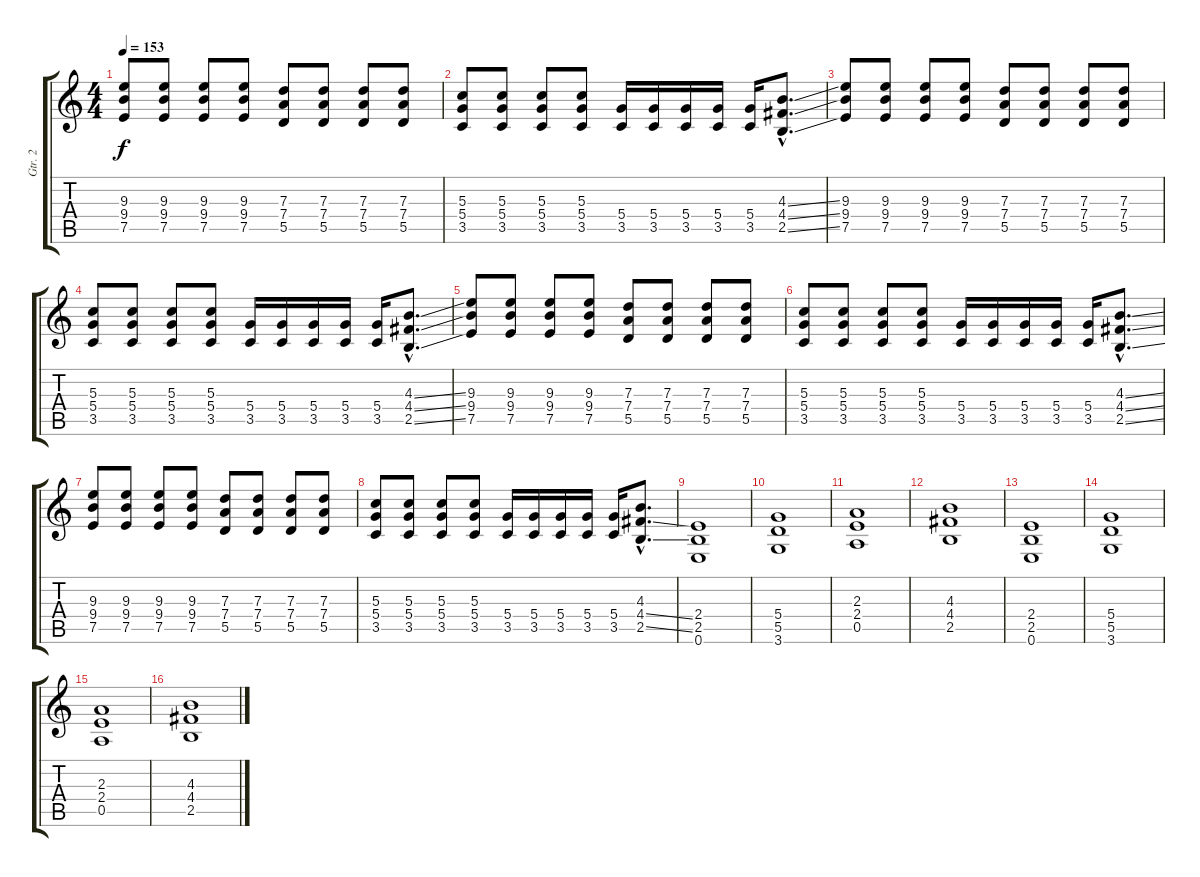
\track ("Gtr. 2" "Gtr. 2") {instrument distortionguitar}
\staff {score tabs}
\tuning (E4 B3 G3 D3 A2 E2) {hide}
\ts (4 4)
\tempo 153
\clef g2
\ks c
(9.3 9.4 7.5).8{dy f} (9.3 9.4 7.5).8 (9.3 9.4 7.5).8 (9.3 9.4 7.5).8 (7.3 7.4 5.5).8 (7.3 7.4 5.5).8 (7.3 7.4 5.5).8 (7.3 7.4 5.5).8 |
(5.3 5.4 3.5).8 (5.3 5.4 3.5).8 (5.3 5.4 3.5).8 (5.3 5.4 3.5).8 (5.4 3.5).16{instrument electricguitarmuted} (5.4 3.5).16 (5.4 3.5).16 (5.4 3.5).16 (5.4 3.5).16 (4.3{ss hac} 4.4{ss hac} 2.5{ss hac}).8{d instrument distortionguitar} |
(9.3 9.4 7.5).8 (9.3 9.4 7.5).8 (9.3 9.4 7.5).8 (9.3 9.4 7.5).8 (7.3 7.4 5.5).8 (7.3 7.4 5.5).8 (7.3 7.4 5.5).8 (7.3 7.4 5.5).8 |
(5.3 5.4 3.5).8 (5.3 5.4 3.5).8 (5.3 5.4 3.5).8 (5.3 5.4 3.5).8 (5.4 3.5).16{instrument electricguitarmuted} (5.4 3.5).16 (5.4 3.5).16 (5.4 3.5).16 (5.4 3.5).16 (4.3{ss hac} 4.4{ss hac} 2.5{ss hac}).8{d instrument distortionguitar} |
(9.3 9.4 7.5).8 (9.3 9.4 7.5).8 (9.3 9.4 7.5).8 (9.3 9.4 7.5).8 (7.3 7.4 5.5).8 (7.3 7.4 5.5).8 (7.3 7.4 5.5).8 (7.3 7.4 5.5).8 |
(5.3 5.4 3.5).8 (5.3 5.4 3.5).8 (5.3 5.4 3.5).8 (5.3 5.4 3.5).8 (5.4 3.5).16{instrument electricguitarmuted} (5.4 3.5).16 (5.4 3.5).16 (5.4 3.5).16 (5.4 3.5).16 (4.3{ss hac} 4.4{ss hac} 2.5{ss hac}).8{d instrument distortionguitar} |
(9.3 9.4 7.5).8 (9.3 9.4 7.5).8 (9.3 9.4 7.5).8 (9.3 9.4 7.5).8 (7.3 7.4 5.5).8 (7.3 7.4 5.5).8 (7.3 7.4 5.5).8 (7.3 7.4 5.5).8 |
(5.3 5.4 3.5).8 (5.3 5.4 3.5).8 (5.3 5.4 3.5).8 (5.3 5.4 3.5).8 (5.4 3.5).16{instrument electricguitarmuted} (5.4 3.5).16 (5.4 3.5).16 (5.4 3.5).16 (5.4 3.5).16 (4.3{hac} 4.4{ss hac} 2.5{ss hac}).8{d instrument distortionguitar} |
(2.4 2.5 0.6).1 |
(5.4 5.5 3.6).1 |
(2.3 2.4 0.5).1 |
(4.3 4.4 2.5).1 |
(2.4 2.5 0.6).1 |
(5.4 5.5 3.6).1 |
(2.3 2.4 0.5).1 |
(4.3 4.4 2.5).1
